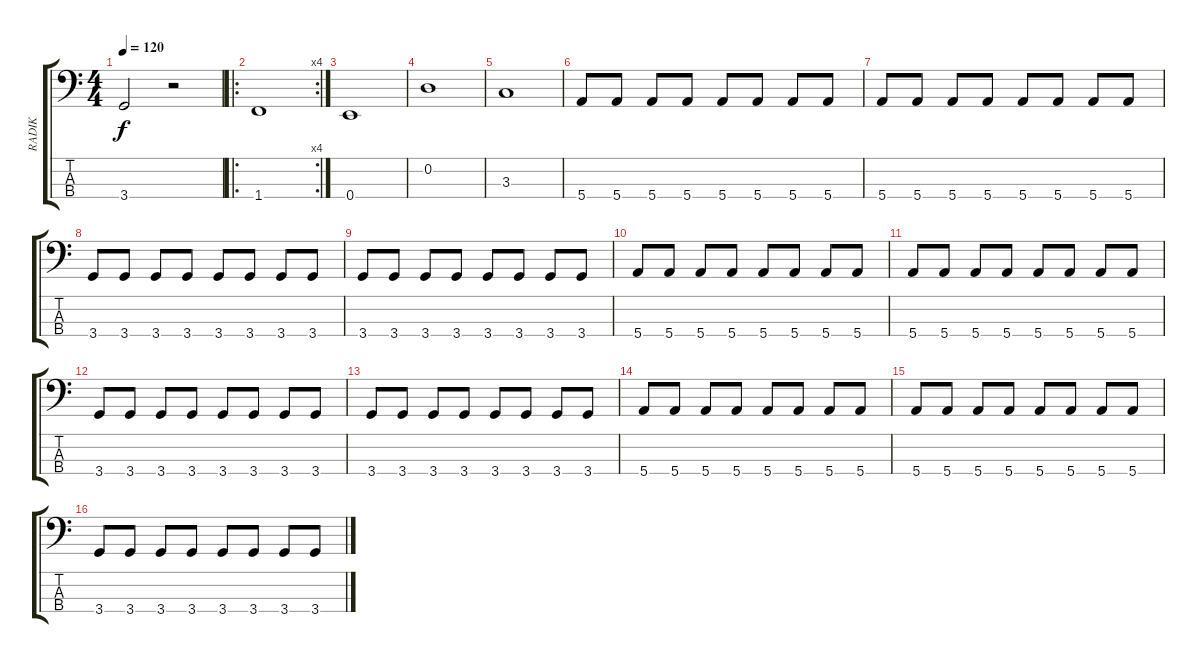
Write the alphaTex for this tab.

\track ("RADIK" "RADIK") {instrument electricbasspick}
\staff {score tabs}
\tuning (G2 D2 A1 E1) {hide}
\ts (4 4)
\tempo 120
\clef f4
\ks c
3.4.2{dy f} r.2 |
\ro
\rc 4
1.4.1 |
0.4.1 |
0.2.1 |
3.3.1 |
5.4.8 5.4.8 5.4.8 5.4.8 5.4.8 5.4.8 5.4.8 5.4.8 |
5.4.8 5.4.8 5.4.8 5.4.8 5.4.8 5.4.8 5.4.8 5.4.8 |
3.4.8 3.4.8 3.4.8 3.4.8 3.4.8 3.4.8 3.4.8 3.4.8 |
3.4.8 3.4.8 3.4.8 3.4.8 3.4.8 3.4.8 3.4.8 3.4.8 |
5.4.8 5.4.8 5.4.8 5.4.8 5.4.8 5.4.8 5.4.8 5.4.8 |
5.4.8 5.4.8 5.4.8 5.4.8 5.4.8 5.4.8 5.4.8 5.4.8 |
3.4.8 3.4.8 3.4.8 3.4.8 3.4.8 3.4.8 3.4.8 3.4.8 |
3.4.8 3.4.8 3.4.8 3.4.8 3.4.8 3.4.8 3.4.8 3.4.8 |
5.4.8 5.4.8 5.4.8 5.4.8 5.4.8 5.4.8 5.4.8 5.4.8 |
5.4.8 5.4.8 5.4.8 5.4.8 5.4.8 5.4.8 5.4.8 5.4.8 |
3.4.8 3.4.8 3.4.8 3.4.8 3.4.8 3.4.8 3.4.8 3.4.8
